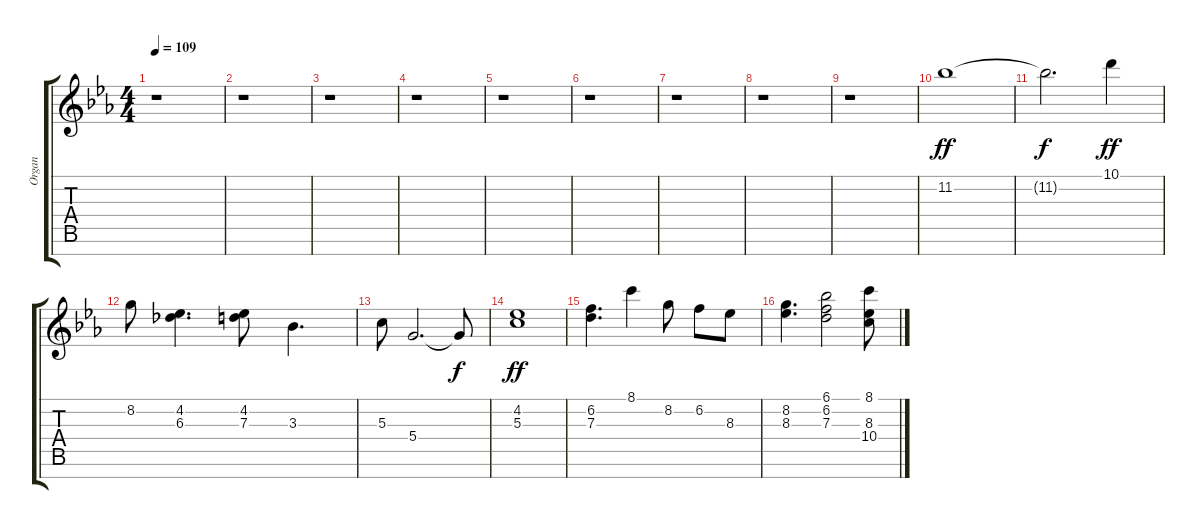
\track ("Organ" "Organ") {instrument electricguitarclean}
\staff {score tabs}
\tuning (E4 B3 G3 D3 A2 E2 B1) {hide}
\ts (4 4)
\tempo 109
\clef g2
\ks eb
r.1{dy ff} |
r.1 |
r.1 |
r.1 |
r.1 |
r.1 |
r.1 |
r.1 |
r.1 |
11.2.1 |
11.2{t}.2{d dy f} 10.1.4{dy ff} |
8.2.8 (4.2 6.3).4{d} (4.2 7.3).8 3.3.4{d} |
5.3.8 5.4.2{d} 5.4{t}.8{dy f} |
(4.2 5.3).1{dy ff} |
(6.2 7.3).4{d} 8.1.4 8.2.8 6.2.8 8.3.8 |
(8.2 8.3).4{d} (6.1 6.2 7.3).2 (8.1 8.3 10.4).8
